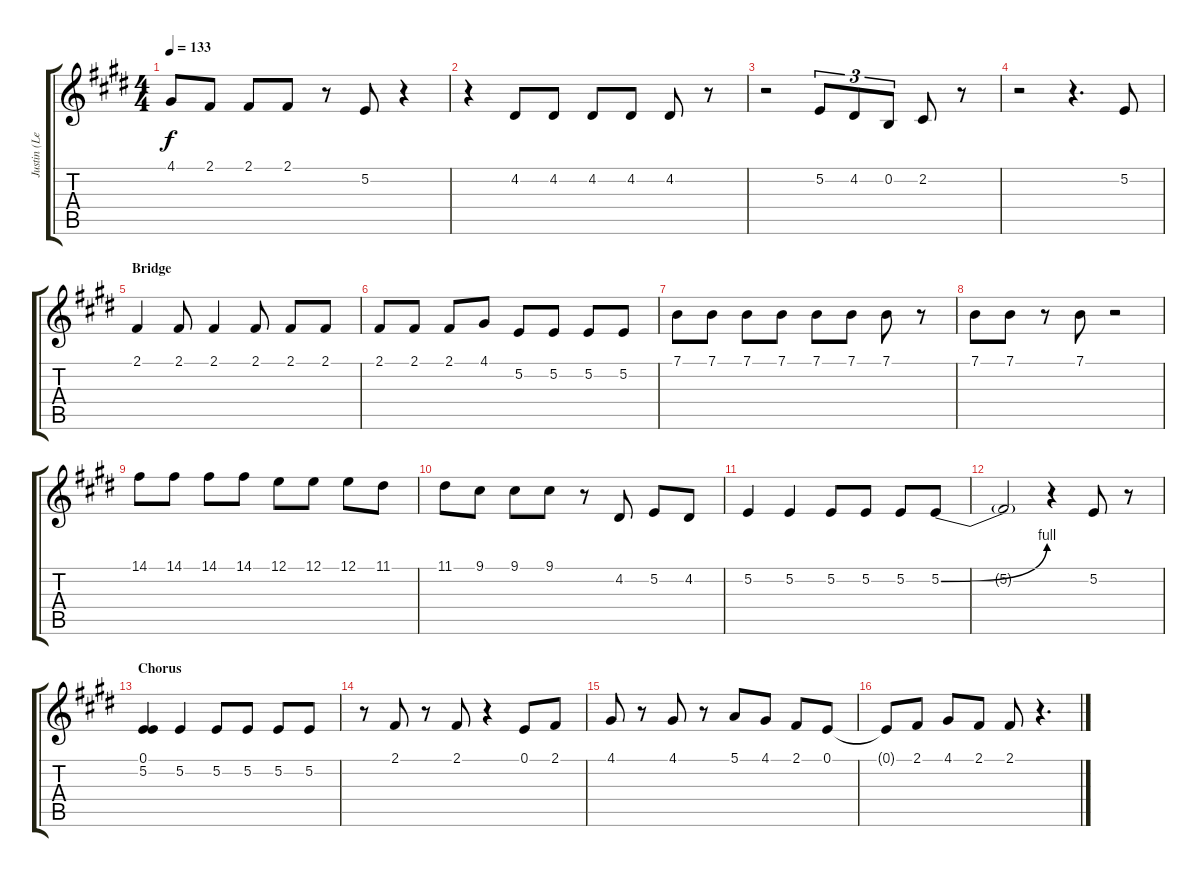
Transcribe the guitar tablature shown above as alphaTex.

\track ("Justin (Lead Vocals)" "Justin (Le") {instrument trumpet}
\staff {score tabs}
\tuning (E4 B3 G3 D3 A2 E2) {hide}
\ts (4 4)
\tempo 133
\clef g2
\ks e
4.1.8{dy f} 2.1.8 2.1.8 2.1.8 r.8 5.2.8 r.4 |
r.4 4.2.8 4.2.8 4.2.8 4.2.8 4.2.8 r.8 |
r.2 5.2.8{tu (3 2)} 4.2.8{tu (3 2)} 0.2.8{tu (3 2)} 2.2.8 r.8 |
r.2 r.4{d} 5.2.8 |
\section ("" "Bridge")
2.1.4 2.1.8 2.1.4 2.1.8 2.1.8 2.1.8 |
2.1.8 2.1.8 2.1.8 4.1.8 5.2.8 5.2.8 5.2.8 5.2.8 |
7.1.8 7.1.8 7.1.8 7.1.8 7.1.8 7.1.8 7.1.8 r.8 |
7.1.8 7.1.8 r.8 7.1.8 r.2 |
14.1.8 14.1.8 14.1.8 14.1.8 12.1.8 12.1.8 12.1.8 11.1.8 |
11.1.8 9.1.8 9.1.8 9.1.8 r.8 4.2.8 5.2.8 4.2.8 |
5.2.4 5.2.4 5.2.8 5.2.8 5.2.8 5.2{be (bend 0 0 60 4)}.8 |
5.2{t}.2 r.4 5.2.8 r.8 |
\section ("" "Chorus")
(0.1 5.2).4 5.2.4 5.2.8 5.2.8 5.2.8 5.2.8 |
r.8 2.1.8 r.8 2.1.8 r.4 0.1.8 2.1.8 |
4.1.8 r.8 4.1.8 r.8 5.1.8 4.1.8 2.1.8 0.1.8 |
0.1{t}.8 2.1.8 4.1.8 2.1.8 2.1.8 r.4{d}
